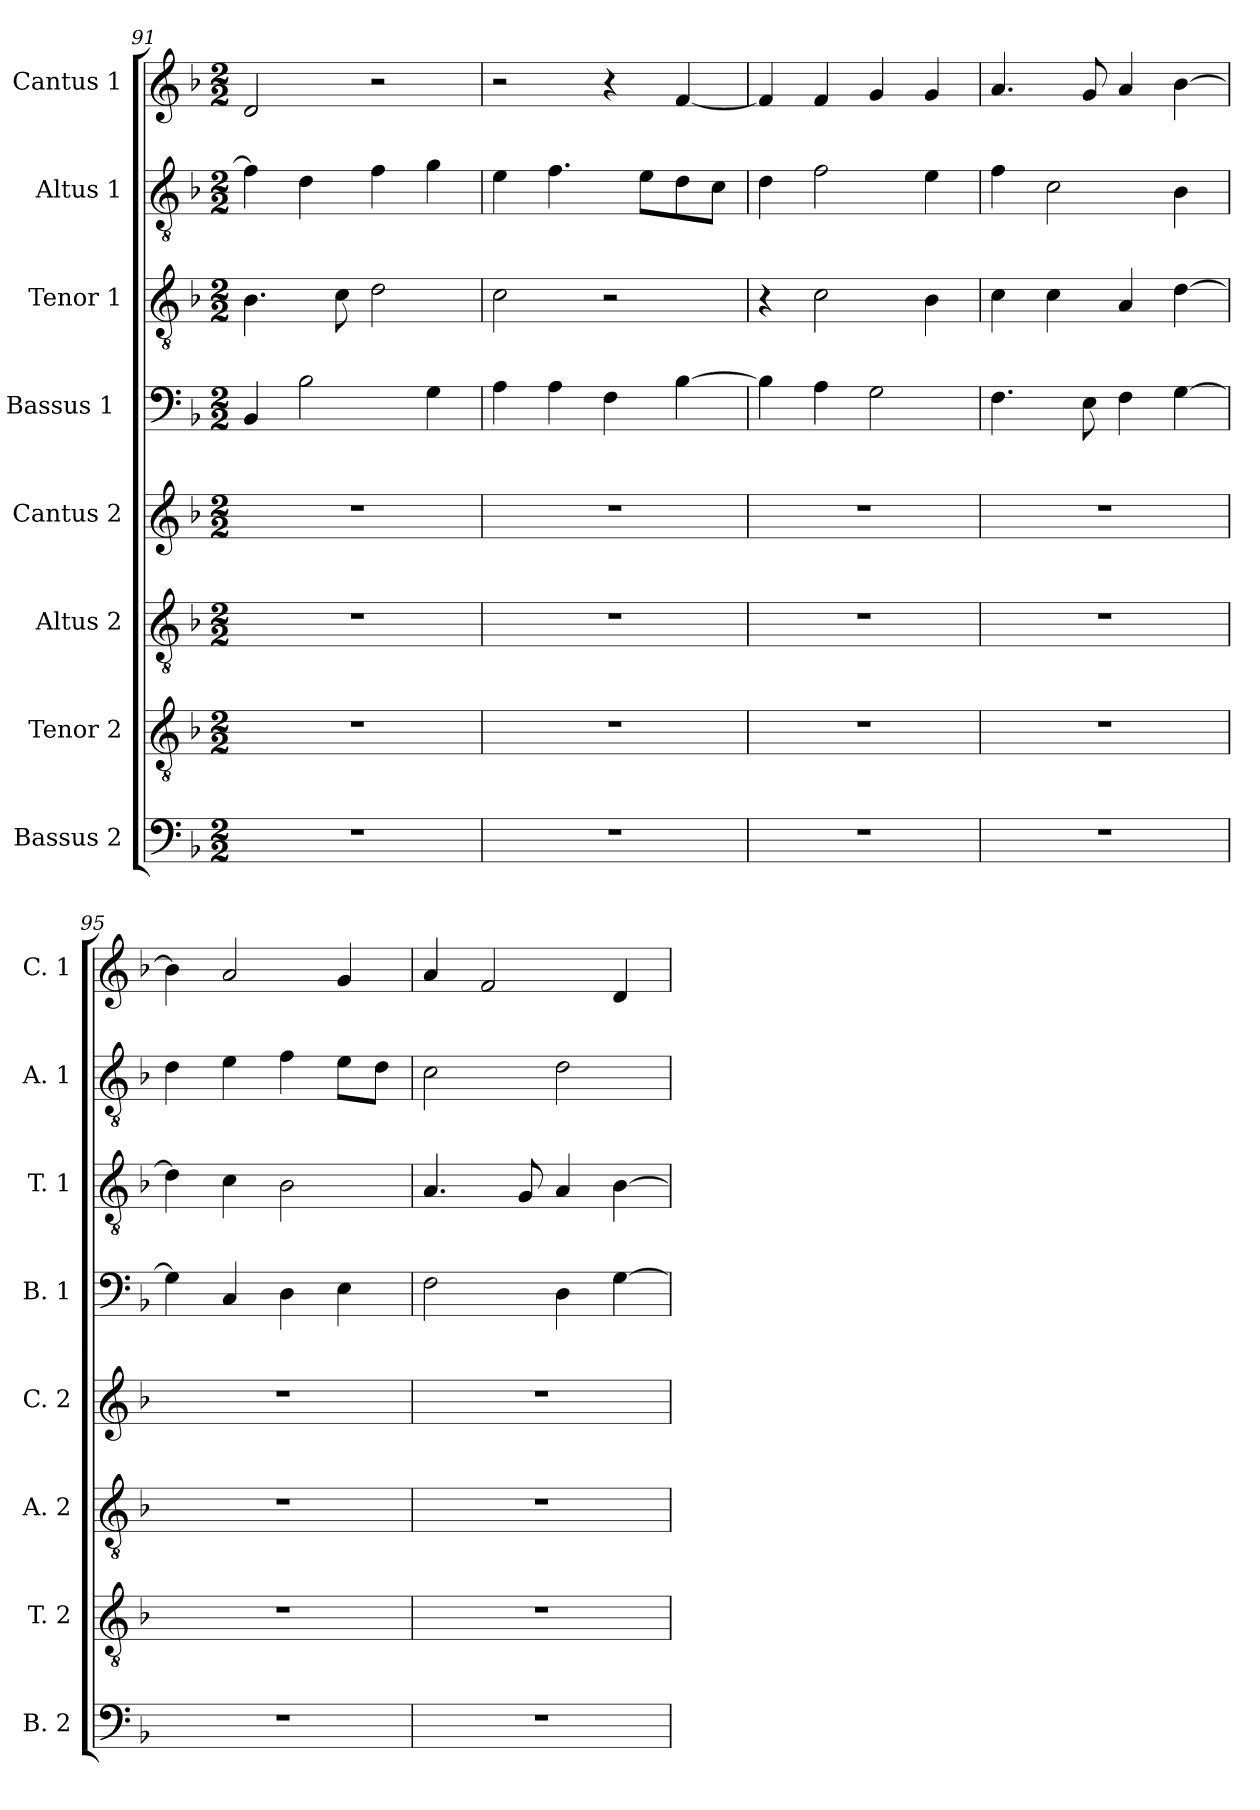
**kern	**kern	**kern	**kern	**kern	**kern	**kern	**kern
*part8	*part7	*part6	*part5	*part4	*part3	*part2	*part1
*staff8	*staff7	*staff6	*staff5	*staff4	*staff3	*staff2	*staff1
*I"Bassus 2	*I"Tenor 2	*I"Altus 2	*I"Cantus 2	*I"Bassus 1 	*I"Tenor 1	*I"Altus 1	*I"Cantus 1
*I'B. 2	*I'T. 2	*I'A. 2	*I'C. 2	*I'B. 1	*I'T. 1	*I'A. 1	*I'C. 1
*clefF4	*clefGv2	*clefGv2	*clefG2	*clefF4	*clefGv2	*clefGv2	*clefG2
*k[b-]	*k[b-]	*k[b-]	*k[b-]	*k[b-]	*k[b-]	*k[b-]	*k[b-]
*F:	*F:	*F:	*F:	*F:	*F:	*F:	*F:
*M2/2	*M2/2	*M2/2	*M2/2	*M2/2	*M2/2	*M2/2	*M2/2
=91	=91	=91	=91	=91	=91	=91	=91
1r	1r	1r	1r	4BB-/	4.B-\	4f\]	2d/
.	.	.	.	2B-\	.	4d\	.
.	.	.	.	.	8c\	.	.
.	.	.	.	.	2d\	4f\	2r
.	.	.	.	4G\	.	4g\	.
=92	=92	=92	=92	=92	=92	=92	=92
1r	1r	1r	1r	4A\	2c\	4e\	2r
.	.	.	.	4A\	.	4.f\	.
.	.	.	.	4F\	2r	.	4r
.	.	.	.	.	.	8e\L	.
.	.	.	.	[4B-\	.	8d\	[4f/
.	.	.	.	.	.	8c\J	.
=93	=93	=93	=93	=93	=93	=93	=93
1r	1r	1r	1r	4B-\]	4r	4d\	4f/]
.	.	.	.	4A\	2c\	2f\	4f/
.	.	.	.	2G\	.	.	4g/
.	.	.	.	.	4B-\	4e\	4g/
=94	=94	=94	=94	=94	=94	=94	=94
1r	1r	1r	1r	4.F\	4c\	4f\	4.a/
.	.	.	.	.	4c\	2c\	.
.	.	.	.	8E\	.	.	8g/
.	.	.	.	4F\	4A/	.	4a/
.	.	.	.	[4G\	[4d\	4B-\	[4b-\
=95	=95	=95	=95	=95	=95	=95	=95
1r	1r	1r	1r	4G\]	4d\]	4d\	4b-\]
.	.	.	.	4C/	4c\	4e\	2a/
.	.	.	.	4D\	2B-\	4f\	.
.	.	.	.	4E\	.	8e\L	4g/
.	.	.	.	.	.	8d\J	.
=96	=96	=96	=96	=96	=96	=96	=96
1r	1r	1r	1r	2F\	4.A/	2c\	4a/
.	.	.	.	.	.	.	2f/
.	.	.	.	.	8G/	.	.
.	.	.	.	4D\	4A/	2d\	.
.	.	.	.	[4G\	[4B-\	.	4d/
=	=	=	=	=	=	=	=
*-	*-	*-	*-	*-	*-	*-	*-
